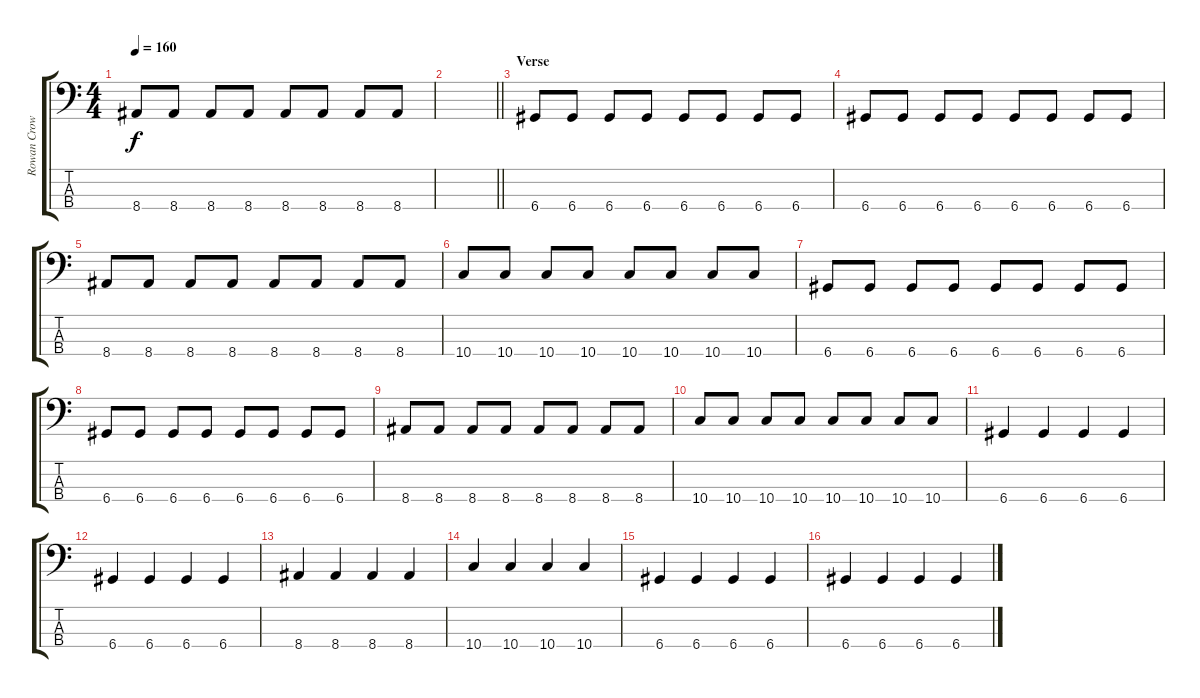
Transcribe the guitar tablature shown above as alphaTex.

\track ("Rowan Crowe" "Rowan Crow") {instrument electricbasspick}
\staff {score tabs}
\tuning (G2 D2 A1 D1) {hide}
\ts (4 4)
\tempo 160
\clef f4
\ks c
8.4.8{dy f} 8.4.8 8.4.8 8.4.8 8.4.8 8.4.8 8.4.8 8.4.8 |
\barLineRight lightlight
|
\section ("" "Verse")
6.4.8{volume 8} 6.4.8 6.4.8 6.4.8 6.4.8 6.4.8 6.4.8 6.4.8 |
6.4.8 6.4.8 6.4.8 6.4.8 6.4.8 6.4.8 6.4.8 6.4.8 |
8.4.8 8.4.8 8.4.8 8.4.8 8.4.8 8.4.8 8.4.8 8.4.8 |
10.4.8 10.4.8 10.4.8 10.4.8 10.4.8 10.4.8 10.4.8 10.4.8 |
6.4.8 6.4.8 6.4.8 6.4.8 6.4.8 6.4.8 6.4.8 6.4.8 |
6.4.8 6.4.8 6.4.8 6.4.8 6.4.8 6.4.8 6.4.8 6.4.8 |
8.4.8 8.4.8 8.4.8 8.4.8 8.4.8 8.4.8 8.4.8 8.4.8 |
10.4.8 10.4.8 10.4.8 10.4.8 10.4.8 10.4.8 10.4.8 10.4.8 |
6.4.4 6.4.4 6.4.4 6.4.4 |
6.4.4 6.4.4 6.4.4 6.4.4 |
8.4.4 8.4.4 8.4.4 8.4.4 |
10.4.4 10.4.4 10.4.4 10.4.4 |
6.4.4 6.4.4 6.4.4 6.4.4 |
6.4.4 6.4.4 6.4.4 6.4.4
